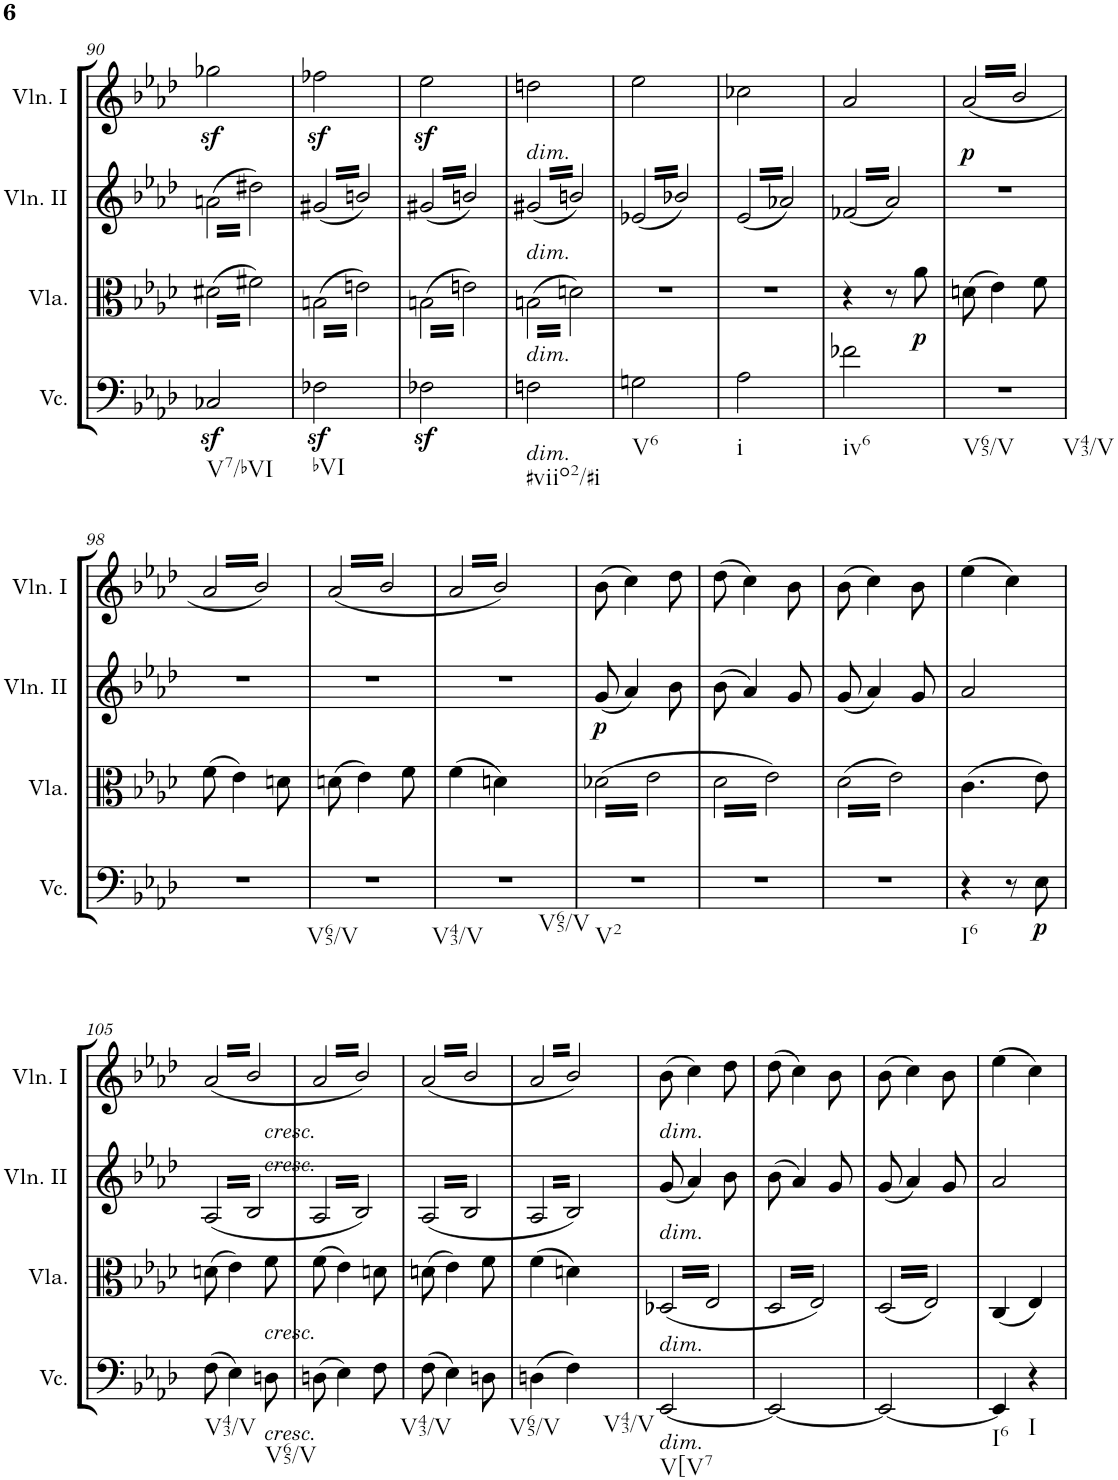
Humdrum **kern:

**kern	**dynam	**kern	**dynam	**kern	**dynam	**kern	**dynam
*part4	*part4	*part3	*part3	*part2	*part2	*part1	*part1
*staff4	*staff4	*staff3	*staff3	*staff2	*staff2	*staff1	*staff1
*I"Violoncello	*	*I"Viola	*	*I"Violino II	*	*I"Violino I	*
*I'Vc.	*	*I'Vla.	*	*I'Vln. II	*	*I'Vln. I	*
!!LO:PB:g=z
*clefF4	*	*clefC3	*	*clefG2	*	*clefG2	*
*k[b-e-a-d-]	*	*k[b-e-a-d-]	*	*k[b-e-a-d-]	*	*k[b-e-a-d-]	*
*M2/4	*	*M2/4	*	*M2/4	*	*M2/4	*
=90	=90	=90	=90	=90	=90	=90	=90
!LO:TX:b:t=V7/bVI	!	!	!	!	!	!	!
*	*	*tremolo	*	*	*	*	*
*	*	*	*	*tremolo	*	*	*
2C-Xz</	.	(32d#X\LLL	.	(32an\LLL	.	2gg-Xz<\	.
.	.	32f#X\)	.	32dd#X\)	.	.	.
.	.	32d#X\	.	32an\	.	.	.
.	.	32f#X\)	.	32dd#X\)	.	.	.
.	.	32d#X\	.	32an\	.	.	.
.	.	32f#X\)	.	32dd#X\)	.	.	.
.	.	32d#X\	.	32an\	.	.	.
.	.	32f#X\)	.	32dd#X\)	.	.	.
.	.	32d#X\	.	32an\	.	.	.
.	.	32f#X\)	.	32dd#X\)	.	.	.
.	.	32d#X\	.	32an\	.	.	.
.	.	32f#X\)	.	32dd#X\)	.	.	.
.	.	32d#X\	.	32an\	.	.	.
.	.	32f#X\)	.	32dd#X\)	.	.	.
.	.	32d#X\	.	32an\	.	.	.
.	.	32f#X\)JJJ	.	32dd#X\)JJJ	.	.	.
=91	=91	=91	=91	=91	=91	=91	=91
!LO:TX:b:t=bVI	!	!	!	!	!	!	!
2F-Xz<\	.	(32Bn\LLL	.	(32g#X/LLL	.	2ff-Xz<\	.
.	.	32en\)	.	32bn/)	.	.	.
.	.	32Bn\	.	32g#X/	.	.	.
.	.	32en\)	.	32bn/)	.	.	.
.	.	32Bn\	.	32g#X/	.	.	.
.	.	32en\)	.	32bn/)	.	.	.
.	.	32Bn\	.	32g#X/	.	.	.
.	.	32en\)	.	32bn/)	.	.	.
.	.	32Bn\	.	32g#X/	.	.	.
.	.	32en\)	.	32bn/)	.	.	.
.	.	32Bn\	.	32g#X/	.	.	.
.	.	32en\)	.	32bn/)	.	.	.
.	.	32Bn\	.	32g#X/	.	.	.
.	.	32en\)	.	32bn/)	.	.	.
.	.	32Bn\	.	32g#X/	.	.	.
.	.	32en\)JJJ	.	32bn/)JJJ	.	.	.
=92	=92	=92	=92	=92	=92	=92	=92
2F-Xz<\	.	(32Bn\LLL	.	(32g#X/LLL	.	2ee-z<\	.
.	.	32en\)	.	32bn/)	.	.	.
.	.	32Bn\	.	32g#X/	.	.	.
.	.	32en\)	.	32bn/)	.	.	.
.	.	32Bn\	.	32g#X/	.	.	.
.	.	32en\)	.	32bn/)	.	.	.
.	.	32Bn\	.	32g#X/	.	.	.
.	.	32en\)	.	32bn/)	.	.	.
.	.	32Bn\	.	32g#X/	.	.	.
.	.	32en\)	.	32bn/)	.	.	.
.	.	32Bn\	.	32g#X/	.	.	.
.	.	32en\)	.	32bn/)	.	.	.
.	.	32Bn\	.	32g#X/	.	.	.
.	.	32en\)	.	32bn/)	.	.	.
.	.	32Bn\	.	32g#X/	.	.	.
.	.	32en\)JJJ	.	32bn/)JJJ	.	.	.
=93	=93	=93	=93	=93	=93	=93	=93
!	!	!	!	!	!	!LO:TX:b:i:t=dim.	!
!	!	!	!	!LO:TX:b:i:t=dim.	!	!	!
!	!	!LO:TX:b:i:t=dim.	!	!	!	!	!
!LO:TX:b:i:t=dim.	!	!	!	!	!	!	!
!LO:TX:b:t=#viio2/#i	!	!	!	!	!	!	!
2Fn\	.	(32Bn\LLL	.	(32g#X/LLL	.	2ddn\	.
.	.	32dn\)	.	32bn/)	.	.	.
.	.	32Bn\	.	32g#X/	.	.	.
.	.	32dn\)	.	32bn/)	.	.	.
.	.	32Bn\	.	32g#X/	.	.	.
.	.	32dn\)	.	32bn/)	.	.	.
.	.	32Bn\	.	32g#X/	.	.	.
.	.	32dn\)	.	32bn/)	.	.	.
.	.	32Bn\	.	32g#X/	.	.	.
.	.	32dn\)	.	32bn/)	.	.	.
.	.	32Bn\	.	32g#X/	.	.	.
.	.	32dn\)	.	32bn/)	.	.	.
.	.	32Bn\	.	32g#X/	.	.	.
.	.	32dn\)	.	32bn/)	.	.	.
.	.	32Bn\	.	32g#X/	.	.	.
.	.	32dn\)JJJ	.	32bn/)JJJ	.	.	.
*	*	*Xtremolo	*	*	*	*	*
=94	=94	=94	=94	=94	=94	=94	=94
!LO:TX:b:t=V6	!	!	!	!	!	!	!
2Gn\	.	2r	.	(32e-X/LLL	.	2ee-\	.
.	.	.	.	32b-X/)	.	.	.
.	.	.	.	32e-X/	.	.	.
.	.	.	.	32b-X/)	.	.	.
.	.	.	.	32e-X/	.	.	.
.	.	.	.	32b-X/)	.	.	.
.	.	.	.	32e-X/	.	.	.
.	.	.	.	32b-X/)	.	.	.
.	.	.	.	32e-X/	.	.	.
.	.	.	.	32b-X/)	.	.	.
.	.	.	.	32e-X/	.	.	.
.	.	.	.	32b-X/)	.	.	.
.	.	.	.	32e-X/	.	.	.
.	.	.	.	32b-X/)	.	.	.
.	.	.	.	32e-X/	.	.	.
.	.	.	.	32b-X/)JJJ	.	.	.
=95	=95	=95	=95	=95	=95	=95	=95
!LO:TX:b:t=i	!	!	!	!	!	!	!
2A-\	.	2r	.	(32e-/LLL	.	2cc-X\	.
.	.	.	.	32a-X/)	.	.	.
.	.	.	.	32e-/	.	.	.
.	.	.	.	32a-X/)	.	.	.
.	.	.	.	32e-/	.	.	.
.	.	.	.	32a-X/)	.	.	.
.	.	.	.	32e-/	.	.	.
.	.	.	.	32a-X/)	.	.	.
.	.	.	.	32e-/	.	.	.
.	.	.	.	32a-X/)	.	.	.
.	.	.	.	32e-/	.	.	.
.	.	.	.	32a-X/)	.	.	.
.	.	.	.	32e-/	.	.	.
.	.	.	.	32a-X/)	.	.	.
.	.	.	.	32e-/	.	.	.
.	.	.	.	32a-X/)JJJ	.	.	.
=96	=96	=96	=96	=96	=96	=96	=96
!LO:TX:b:t=iv6	!	!	!	!	!	!	!
2f-X\	.	4r	.	(32f-X/LLL	.	2a-/	.
.	.	.	.	32a-/)	.	.	.
.	.	.	.	32f-X/	.	.	.
.	.	.	.	32a-/)	.	.	.
.	.	.	.	32f-X/	.	.	.
.	.	.	.	32a-/)	.	.	.
.	.	.	.	32f-X/	.	.	.
.	.	.	.	32a-/)	.	.	.
.	.	8r	.	32f-X/	.	.	.
.	.	.	.	32a-/)	.	.	.
.	.	.	.	32f-X/	.	.	.
.	.	.	.	32a-/)	.	.	.
!	!	!	!LO:DY:b	!	!	!	!
.	.	8a-\	p	32f-X/	.	.	.
.	.	.	.	32a-/)	.	.	.
.	.	.	.	32f-X/	.	.	.
.	.	.	.	32a-/)JJJ	.	.	.
*	*	*	*	*Xtremolo	*	*	*
=97	=97	=97	=97	=97	=97	=97	=97
!LO:TX:b:t=V65/V	!	!	!	!	!	!	!
!LO:TX:b:t=V43/V	!	!	!	!	!	!	!
!	!	!	!	!	!	!	!LO:DY:b
*	*	*	*	*	*	*tremolo	*
2r	.	(8dn\	.	2r	.	(<32a-/LLL	p
.	.	.	.	.	.	32b-/	.
.	.	.	.	.	.	32a-/	.
.	.	.	.	.	.	32b-/	.
.	.	4e-\)	.	.	.	32a-/	.
.	.	.	.	.	.	32b-/	.
.	.	.	.	.	.	32a-/	.
.	.	.	.	.	.	32b-/	.
.	.	.	.	.	.	32a-/	.
.	.	.	.	.	.	32b-/	.
.	.	.	.	.	.	32a-/	.
.	.	.	.	.	.	32b-/	.
.	.	8f\	.	.	.	32a-/	.
.	.	.	.	.	.	32b-/	.
.	.	.	.	.	.	32a-/	.
.	.	.	.	.	.	32b-/JJJ	.
!!LO:LB:g=z
=98	=98	=98	=98	=98	=98	=98	=98
!LO:TX:b:t=V65/V	!	!	!	!	!	!	!
2r	.	(8f\	.	2r	.	32a-/LLL	.
.	.	.	.	.	.	32b-/)	.
.	.	.	.	.	.	32a-/	.
.	.	.	.	.	.	32b-/)	.
.	.	4e-\)	.	.	.	32a-/	.
.	.	.	.	.	.	32b-/)	.
.	.	.	.	.	.	32a-/	.
.	.	.	.	.	.	32b-/)	.
.	.	.	.	.	.	32a-/	.
.	.	.	.	.	.	32b-/)	.
.	.	.	.	.	.	32a-/	.
.	.	.	.	.	.	32b-/)	.
.	.	8dn\	.	.	.	32a-/	.
.	.	.	.	.	.	32b-/)	.
.	.	.	.	.	.	32a-/	.
.	.	.	.	.	.	32b-/)JJJ	.
=99	=99	=99	=99	=99	=99	=99	=99
!LO:TX:b:t=V43/V	!	!	!	!	!	!	!
2r	.	(8dn\	.	2r	.	(<32a-/LLL	.
.	.	.	.	.	.	32b-/	.
.	.	.	.	.	.	32a-/	.
.	.	.	.	.	.	32b-/	.
.	.	4e-\)	.	.	.	32a-/	.
.	.	.	.	.	.	32b-/	.
.	.	.	.	.	.	32a-/	.
.	.	.	.	.	.	32b-/	.
.	.	.	.	.	.	32a-/	.
.	.	.	.	.	.	32b-/	.
.	.	.	.	.	.	32a-/	.
.	.	.	.	.	.	32b-/	.
.	.	8f\	.	.	.	32a-/	.
.	.	.	.	.	.	32b-/	.
.	.	.	.	.	.	32a-/	.
.	.	.	.	.	.	32b-/JJJ	.
=100	=100	=100	=100	=100	=100	=100	=100
!LO:TX:b:t=V65/V	!	!	!	!	!	!	!
2r	.	(4f\	.	2r	.	32a-/LLL	.
.	.	.	.	.	.	32b-/)	.
.	.	.	.	.	.	32a-/	.
.	.	.	.	.	.	32b-/)	.
.	.	.	.	.	.	32a-/	.
.	.	.	.	.	.	32b-/)	.
.	.	.	.	.	.	32a-/	.
.	.	.	.	.	.	32b-/)	.
.	.	4dn\)	.	.	.	32a-/	.
.	.	.	.	.	.	32b-/)	.
.	.	.	.	.	.	32a-/	.
.	.	.	.	.	.	32b-/)	.
.	.	.	.	.	.	32a-/	.
.	.	.	.	.	.	32b-/)	.
.	.	.	.	.	.	32a-/	.
.	.	.	.	.	.	32b-/)JJJ	.
*	*	*	*	*	*	*Xtremolo	*
=101	=101	=101	=101	=101	=101	=101	=101
!LO:TX:b:t=V2	!	!	!	!	!	!	!
!	!	!	!	!	!LO:DY:b	!	!
*	*	*tremolo	*	*	*	*	*
2r	.	(32d-X\LLL	.	(8g/	p	(8b-\	.
.	.	32e-\	.	.	.	.	.
.	.	32d-X\	.	.	.	.	.
.	.	32e-\	.	.	.	.	.
.	.	32d-X\	.	4a-/)	.	4cc\)	.
.	.	32e-\	.	.	.	.	.
.	.	32d-X\	.	.	.	.	.
.	.	32e-\	.	.	.	.	.
.	.	32d-X\	.	.	.	.	.
.	.	32e-\	.	.	.	.	.
.	.	32d-X\	.	.	.	.	.
.	.	32e-\	.	.	.	.	.
.	.	32d-X\	.	8b-\	.	8dd-\	.
.	.	32e-\	.	.	.	.	.
.	.	32d-X\	.	.	.	.	.
.	.	32e-\JJJ	.	.	.	.	.
=102	=102	=102	=102	=102	=102	=102	=102
2r	.	32d-\LLL	.	(8b-\	.	(8dd-\	.
.	.	32e-\)	.	.	.	.	.
.	.	32d-\	.	.	.	.	.
.	.	32e-\)	.	.	.	.	.
.	.	32d-\	.	4a-/)	.	4cc\)	.
.	.	32e-\)	.	.	.	.	.
.	.	32d-\	.	.	.	.	.
.	.	32e-\)	.	.	.	.	.
.	.	32d-\	.	.	.	.	.
.	.	32e-\)	.	.	.	.	.
.	.	32d-\	.	.	.	.	.
.	.	32e-\)	.	.	.	.	.
.	.	32d-\	.	8g/	.	8b-\	.
.	.	32e-\)	.	.	.	.	.
.	.	32d-\	.	.	.	.	.
.	.	32e-\)JJJ	.	.	.	.	.
=103	=103	=103	=103	=103	=103	=103	=103
2r	.	(32d-\LLL	.	(8g/	.	(8b-\	.
.	.	32e-\)	.	.	.	.	.
.	.	32d-\	.	.	.	.	.
.	.	32e-\)	.	.	.	.	.
.	.	32d-\	.	4a-/)	.	4cc\)	.
.	.	32e-\)	.	.	.	.	.
.	.	32d-\	.	.	.	.	.
.	.	32e-\)	.	.	.	.	.
.	.	32d-\	.	.	.	.	.
.	.	32e-\)	.	.	.	.	.
.	.	32d-\	.	.	.	.	.
.	.	32e-\)	.	.	.	.	.
.	.	32d-\	.	8g/	.	8b-\	.
.	.	32e-\)	.	.	.	.	.
.	.	32d-\	.	.	.	.	.
.	.	32e-\)JJJ	.	.	.	.	.
*	*	*Xtremolo	*	*	*	*	*
=104	=104	=104	=104	=104	=104	=104	=104
!LO:TX:b:t=I6	!	!	!	!	!	!	!
4r	.	(4.c\	.	2a-/	.	(4ee-\	.
.	.	.	.	.	.	.	.
.	.	.	.	.	.	.	.
.	.	.	.	.	.	.	.
.	.	.	.	.	.	.	.
.	.	.	.	.	.	.	.
.	.	.	.	.	.	.	.
.	.	.	.	.	.	.	.
8r	.	.	.	.	.	4cc\)	.
!	!LO:DY:b	!	!	!	!	!	!
8E-\	p	8e-\)	.	.	.	.	.
!!LO:LB:g=z
=105	=105	=105	=105	=105	=105	=105	=105
*	*	*	*	*^	*	*^	*
!LO:TX:b:t=V43/V	!	!	!	!	!	!	!	!	!
*	*	*	*	*tremolo	*	*	*	*	*
*	*	*	*	*	*	*	*tremolo	*	*
(8F\	.	(8dn\	.	(<32A-/LLL	8ryy	.	(<32a-/LLL	8ryy	.
.	.	.	.	32B-/	.	.	32b-/	.	.
.	.	.	.	32A-/	.	.	32a-/	.	.
.	.	.	.	32B-/	.	.	32b-/	.	.
4E-\)	.	4e-\)	.	32A-/	4ryy	.	32a-/	4ryy	.
.	.	.	.	32B-/	.	.	32b-/	.	.
.	.	.	.	32A-/	.	.	32a-/	.	.
.	.	.	.	32B-/	.	.	32b-/	.	.
.	.	.	.	32A-/	.	.	32a-/	.	.
.	.	.	.	32B-/	.	.	32b-/	.	.
.	.	.	.	32A-/	.	.	32a-/	.	.
.	.	.	.	32B-/	.	.	32b-/	.	.
!	!	!	!	!	!	!	!	!LO:TX:b:i:t=cresc.	!
!	!	!	!	!	!LO:TX:b:i:t=cresc.	!	!	!	!
!	!	!LO:TX:b:i:t=cresc.	!	!	!	!	!	!	!
!LO:TX:b:i:t=cresc.	!	!	!	!	!	!	!	!	!
!LO:TX:b:t=V65/V	!	!	!	!	!	!	!	!	!
8Dn\	.	8f\	.	32A-/	8ryy	.	32a-/	8ryy	.
.	.	.	.	32B-/	.	.	32b-/	.	.
.	.	.	.	32A-/	.	.	32a-/	.	.
.	.	.	.	32B-/JJJ	.	.	32b-/JJJ	.	.
*	*	*	*	*v	*v	*	*	*	*
*	*	*	*	*	*	*v	*v	*
=106	=106	=106	=106	=106	=106	=106	=106
(8Dn\	.	(8f\	.	32A-/LLL	.	32a-/LLL	.
.	.	.	.	32B-/)	.	32b-/)	.
.	.	.	.	32A-/	.	32a-/	.
.	.	.	.	32B-/)	.	32b-/)	.
4E-\)	.	4e-\)	.	32A-/	.	32a-/	.
.	.	.	.	32B-/)	.	32b-/)	.
.	.	.	.	32A-/	.	32a-/	.
.	.	.	.	32B-/)	.	32b-/)	.
.	.	.	.	32A-/	.	32a-/	.
.	.	.	.	32B-/)	.	32b-/)	.
.	.	.	.	32A-/	.	32a-/	.
.	.	.	.	32B-/)	.	32b-/)	.
!LO:TX:b:t=V43/V	!	!	!	!	!	!	!
8F\	.	8dn\	.	32A-/	.	32a-/	.
.	.	.	.	32B-/)	.	32b-/)	.
.	.	.	.	32A-/	.	32a-/	.
.	.	.	.	32B-/)JJJ	.	32b-/)JJJ	.
=107	=107	=107	=107	=107	=107	=107	=107
(8F\	.	(8dn\	.	(<32A-/LLL	.	(<32a-/LLL	.
.	.	.	.	32B-/	.	32b-/	.
.	.	.	.	32A-/	.	32a-/	.
.	.	.	.	32B-/	.	32b-/	.
4E-\)	.	4e-\)	.	32A-/	.	32a-/	.
.	.	.	.	32B-/	.	32b-/	.
.	.	.	.	32A-/	.	32a-/	.
.	.	.	.	32B-/	.	32b-/	.
.	.	.	.	32A-/	.	32a-/	.
.	.	.	.	32B-/	.	32b-/	.
.	.	.	.	32A-/	.	32a-/	.
.	.	.	.	32B-/	.	32b-/	.
!LO:TX:b:t=V65/V	!	!	!	!	!	!	!
8Dn\	.	8f\	.	32A-/	.	32a-/	.
.	.	.	.	32B-/	.	32b-/	.
.	.	.	.	32A-/	.	32a-/	.
.	.	.	.	32B-/JJJ	.	32b-/JJJ	.
=108	=108	=108	=108	=108	=108	=108	=108
(4Dn\	.	(4f\	.	32A-/LLL	.	32a-/LLL	.
.	.	.	.	32B-/)	.	32b-/)	.
.	.	.	.	32A-/	.	32a-/	.
.	.	.	.	32B-/)	.	32b-/)	.
.	.	.	.	32A-/	.	32a-/	.
.	.	.	.	32B-/)	.	32b-/)	.
.	.	.	.	32A-/	.	32a-/	.
.	.	.	.	32B-/)	.	32b-/)	.
!LO:TX:b:t=V43/V	!	!	!	!	!	!	!
4F\)	.	4dn\)	.	32A-/	.	32a-/	.
.	.	.	.	32B-/)	.	32b-/)	.
.	.	.	.	32A-/	.	32a-/	.
.	.	.	.	32B-/)	.	32b-/)	.
.	.	.	.	32A-/	.	32a-/	.
.	.	.	.	32B-/)	.	32b-/)	.
.	.	.	.	32A-/	.	32a-/	.
.	.	.	.	32B-/)JJJ	.	32b-/)JJJ	.
*	*	*	*	*	*	*Xtremolo	*
*	*	*	*	*Xtremolo	*	*	*
=109	=109	=109	=109	=109	=109	=109	=109
!	!	!	!	!	!	!LO:TX:b:i:t=dim.	!
!	!	!	!	!LO:TX:b:i:t=dim.	!	!	!
!	!	!LO:TX:b:i:t=dim.	!	!	!	!	!
!LO:TX:b:i:t=dim.	!	!	!	!	!	!	!
!LO:TX:b:t=V[V7	!	!	!	!	!	!	!
*	*	*tremolo	*	*	*	*	*
[2EE-/	.	(<32D-X/LLL	.	(8g/	.	(8b-\	.
.	.	32E-/	.	.	.	.	.
.	.	32D-X/	.	.	.	.	.
.	.	32E-/	.	.	.	.	.
.	.	32D-X/	.	4a-/)	.	4cc\)	.
.	.	32E-/	.	.	.	.	.
.	.	32D-X/	.	.	.	.	.
.	.	32E-/	.	.	.	.	.
.	.	32D-X/	.	.	.	.	.
.	.	32E-/	.	.	.	.	.
.	.	32D-X/	.	.	.	.	.
.	.	32E-/	.	.	.	.	.
.	.	32D-X/	.	8b-\	.	8dd-\	.
.	.	32E-/	.	.	.	.	.
.	.	32D-X/	.	.	.	.	.
.	.	32E-/JJJ	.	.	.	.	.
=110	=110	=110	=110	=110	=110	=110	=110
2EE-/_	.	32D-/LLL	.	(8b-\	.	(8dd-\	.
.	.	32E-/)	.	.	.	.	.
.	.	32D-/	.	.	.	.	.
.	.	32E-/)	.	.	.	.	.
.	.	32D-/	.	4a-/)	.	4cc\)	.
.	.	32E-/)	.	.	.	.	.
.	.	32D-/	.	.	.	.	.
.	.	32E-/)	.	.	.	.	.
.	.	32D-/	.	.	.	.	.
.	.	32E-/)	.	.	.	.	.
.	.	32D-/	.	.	.	.	.
.	.	32E-/)	.	.	.	.	.
.	.	32D-/	.	8g/	.	8b-\	.
.	.	32E-/)	.	.	.	.	.
.	.	32D-/	.	.	.	.	.
.	.	32E-/)JJJ	.	.	.	.	.
=111	=111	=111	=111	=111	=111	=111	=111
2EE-/_	.	(32D-/LLL	.	(8g/	.	(8b-\	.
.	.	32E-/)	.	.	.	.	.
.	.	32D-/	.	.	.	.	.
.	.	32E-/)	.	.	.	.	.
.	.	32D-/	.	4a-/)	.	4cc\)	.
.	.	32E-/)	.	.	.	.	.
.	.	32D-/	.	.	.	.	.
.	.	32E-/)	.	.	.	.	.
.	.	32D-/	.	.	.	.	.
.	.	32E-/)	.	.	.	.	.
.	.	32D-/	.	.	.	.	.
.	.	32E-/)	.	.	.	.	.
.	.	32D-/	.	8g/	.	8b-\	.
.	.	32E-/)	.	.	.	.	.
.	.	32D-/	.	.	.	.	.
.	.	32E-/)JJJ	.	.	.	.	.
*	*	*Xtremolo	*	*	*	*	*
=112	=112	=112	=112	=112	=112	=112	=112
!LO:TX:b:t=I6	!	!	!	!	!	!	!
4EE-/]	.	(4C/	.	2a-/	.	(4ee-\	.
.	.	.	.	.	.	.	.
.	.	.	.	.	.	.	.
.	.	.	.	.	.	.	.
.	.	.	.	.	.	.	.
.	.	.	.	.	.	.	.
.	.	.	.	.	.	.	.
.	.	.	.	.	.	.	.
!LO:TX:b:t=I	!	!	!	!	!	!	!
4r	.	4E-/)	.	.	.	4cc\)	.
=	=	=	=	=	=	=	=
*-	*-	*-	*-	*-	*-	*-	*-
